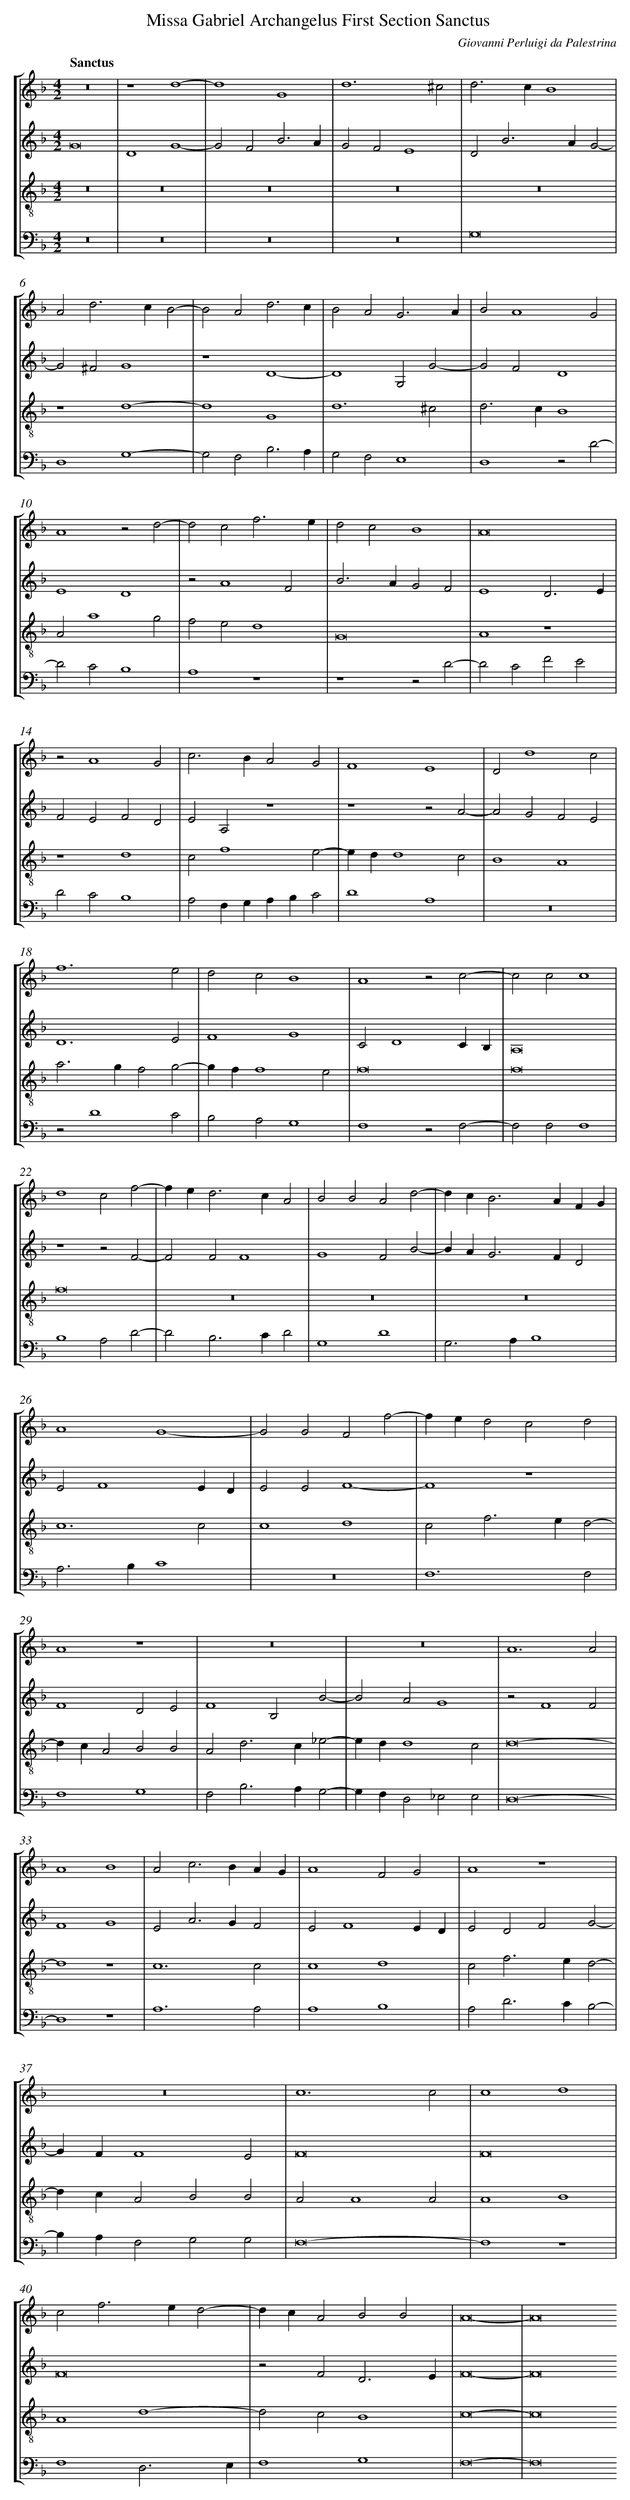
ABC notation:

X:1
T: Missa Gabriel Archangelus First Section Sanctus
C: Giovanni Perluigi da Palestrina
L: 1/4
M: 4/2
Q: "Sanctus"
%%staves [1 2 3 4]
V: 1 clef=treble
V: 2 clef=treble
V: 3 clef=treble-8
V: 4 clef=bass
K: F
[V:1] z8 |
[V:2] G8 |
[V:3] z8 |
[V:4] z8 |
[V:1] z4d4- |
[V:2] D4G4- |
[V:3] z8 |
[V:4] z8 |
[V:1] d4G4 |
[V:2] G2F2B3A |
[V:3] z8 |
[V:4] z8 |
[V:1] d6^c2 |
[V:2] G2F2E4 |
[V:3] z8 |
[V:4] z8 |
[V:1] d2>c2B4 |
[V:2] D2B2>A2G2- |
[V:3] z8 |
[V:4] G,8 |
[V:1] A2d2>c2B2- |
[V:2] G2^F2G4 |
[V:3] z4d4- |
[V:4] D,4G,4- |
[V:1] B2A2d3c |
[V:2] z4D4- |
[V:3] d4G4 |
[V:4] G,2F,2B,3A, |
[V:1] B2A2G3A |
[V:2] D4G,2G2- |
[V:3] d6^c2 |
[V:4] G,2F,2E,4 |
[V:1] B2A4G2 |
[V:2] G2F2D4 |
[V:3] d2>c2B4 |
[V:4] D,4z2D2- |
[V:1] A4z2d2- |
[V:2] E4D4 |
[V:3] A2a4g2 |
[V:4] D2C2B,4 |
[V:1] d2c2f3e |
[V:2] z2A4F2 |
[V:3] f2e2d4 |
[V:4] A,4z4 |
[V:1] d2c2B4 |
[V:2] B2>A2G2F2 |
[V:3] G8 |
[V:4] z4z2D2- |
[V:1] A8 |
[V:2] E4D3E |
[V:3] A4z4 |
[V:4] D2C2F2E2 |
[V:1] z2A4G2 |
[V:2] F2E2F2D2 |
[V:3] z4d4 |
[V:4] D2C2B,4 |
[V:1] c2>B2A2G2 |
[V:2] E2A,2z4 |
[V:3] c2f4e2- |
[V:4] A,2F,G,A,B,C2 |
[V:1] F4E4 |
[V:2] z4z2A2- |
[V:3] edd4c2 |
[V:4] D4A,4 |
[V:1] D2d4c2 |
[V:2] A2G2F2E2 |
[V:3] B4A4 |
[V:4] z8 |
[V:1] f6e2 |
[V:2] D6E2 |
[V:3] a2>g2f2g2- |
[V:4] z2D4C2 |
[V:1] d2c2B4 |
[V:2] F4G4 |
[V:3] gff4e2 |
[V:4] B,2A,2G,4 |
[V:1] A4z2c2- |
[V:2] C2D4CB, |
[V:3] f8 |
[V:4] F,4z2F,2- |
[V:1] c2c2c4 |
[V:2] A,8 |
[V:3] f8 |
[V:4] F,2F,2F,4 |
[V:1] d4c2f2- |
[V:2] z4z2F2- |
[V:3] f8 |
[V:4] B,4A,2D2- |
[V:1] fe2<d2cA2 |
[V:2] F2F2F4 |
[V:3] z8 |
[V:4] D2B,2>C2D2 |
[V:1] B2B2A2d2- |
[V:2] G4F2B2- |
[V:3] z8 |
[V:4] G,4D4 |
[V:1] dc2<B2AFG |
[V:2] BA2<G2FD2 |
[V:3] z8 |
[V:4] G,2>A,2B,4 |
[V:1] A4G4- |
[V:2] E2F4ED |
[V:3] c6c2 |
[V:4] A,2>B,2C4 |
[V:1] G2G2F2f2- |
[V:2] E2E2F4- |
[V:3] c4d4 |
[V:4] z8 |
[V:1] fed2c2d2 |
[V:2] F4z4 |
[V:3] c2f2>e2d2- |
[V:4] F,6F,2 |
[V:1] A4z4 |
[V:2] F4D2E2 |
[V:3] dcA2B2B2 |
[V:4] F,4G,4 |
[V:1] z8 |
[V:2] F4B,2B2- |
[V:3] A2d2>c2_e2- |
[V:4] F,2B,2>A,2G,2- |
[V:1] z8 |
[V:2] B2A2G4 |
[V:3] edd4c2 |
[V:4] G,F,D,2_E,2E,2 |
[V:1] A6A2 |
[V:2] z2F4F2 |
[V:3] d8- |
[V:4] D,8- |
[V:1] A4B4 |
[V:2] F4G4 |
[V:3] d4z4 |
[V:4] D,4z4 |
[V:1] A2c2>B2AG |
[V:2] E2A2>G2F2 |
[V:3] c6c2 |
[V:4] A,6A,2 |
[V:1] A4F2G2 |
[V:2] E2F4ED |
[V:3] c4d4 |
[V:4] A,4B,4 |
[V:1] A4z4 |
[V:2] E2D2F2G2- |
[V:3] c2f2>e2d2- |
[V:4] A,2D2>C2B,2- |
[V:1] z8 |
[V:2] GFF4E2 |
[V:3] dcA2B2B2 |
[V:4] B,A,F,2G,2G,2 |
[V:1] c6c2 |
[V:2] F8 |
[V:3] A2A4A2 |
[V:4] F,8- |
[V:1] c4d4 |
[V:2] F8 |
[V:3] A4B4 |
[V:4] F,4z4 |
[V:1] c2f2>e2d2- |
[V:2] F8 |
[V:3] A4d4- |
[V:4] F,4D,3E, |
[V:1] dcA2B2B2 |
[V:2] z2F2D3E |
[V:3] d2c2B4 |
[V:4] F,4G,4 |
[V:1] A8- |
[V:2] F8- |
[V:3] c8- |
[V:4] F,8- |
[V:1] A8
[V:2] F8
[V:3] c8
[V:4] F,8
